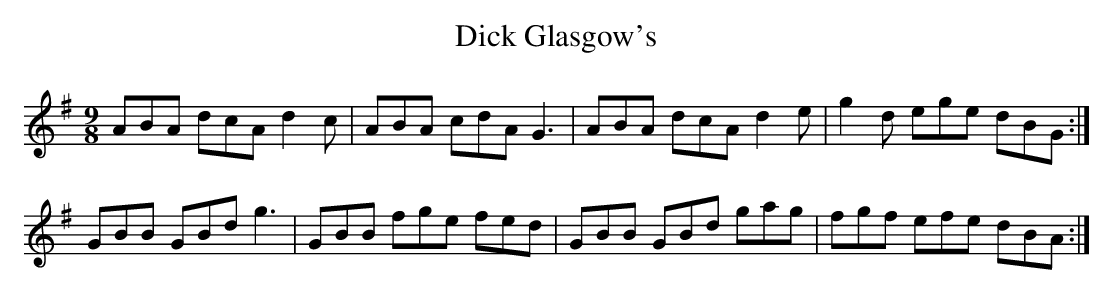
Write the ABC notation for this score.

X:1
T:Dick Glasgow's
M:9/8
L:1/8
K:G
ABA dcA d2c | ABA cdA G3 | ABA dcA d2e | g2d ege dBG :|
GBB GBd g3 | GBB fge fed | GBB GBd gag | fgf efe dBA :|
